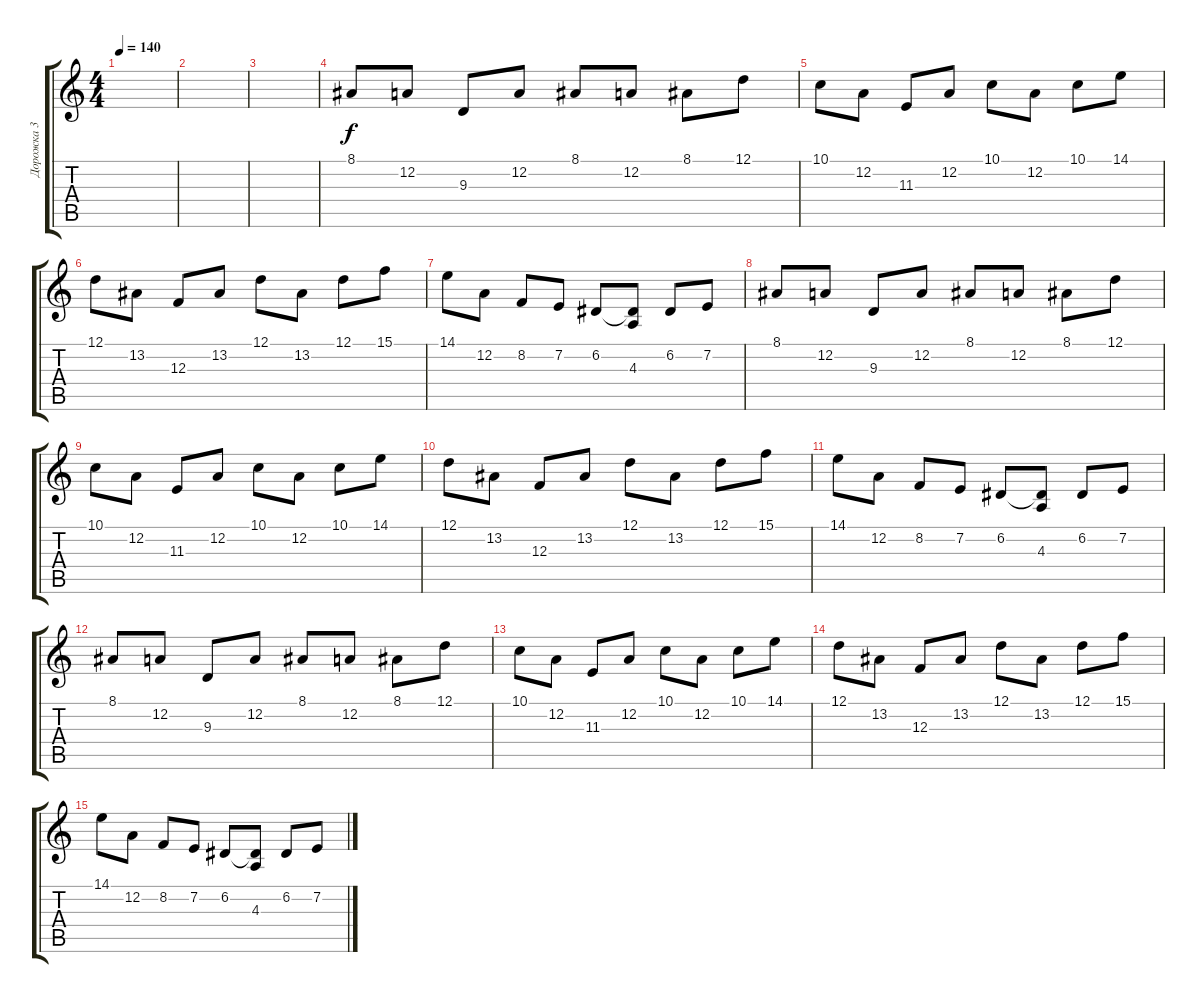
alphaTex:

\track ("Дорожка 3" "Дорожка 3") {instrument harpsichord}
\staff {score tabs}
\tuning (D4 A3 F3 C3 G2 D2) {hide}
\ts (4 4)
\tempo 140
\clef g2
\ks c
|
|
|
8.1.8 12.2.8 9.3.8 12.2.8 8.1.8 12.2.8 8.1.8 12.1.8 |
10.1.8 12.2.8 11.3.8 12.2.8 10.1.8 12.2.8 10.1.8 14.1.8 |
12.1.8 13.2.8 12.3.8 13.2.8 12.1.8 13.2.8 12.1.8 15.1.8 |
14.1.8 12.2.8 8.2.8 7.2.8 6.2.8 (6.2{t} 4.3).8 6.2.8 7.2.8 |
8.1.8 12.2.8 9.3.8 12.2.8 8.1.8 12.2.8 8.1.8 12.1.8 |
10.1.8 12.2.8 11.3.8 12.2.8 10.1.8 12.2.8 10.1.8 14.1.8 |
12.1.8 13.2.8 12.3.8 13.2.8 12.1.8 13.2.8 12.1.8 15.1.8 |
14.1.8 12.2.8 8.2.8 7.2.8 6.2.8 (6.2{t} 4.3).8 6.2.8 7.2.8 |
8.1.8 12.2.8 9.3.8 12.2.8 8.1.8 12.2.8 8.1.8 12.1.8 |
10.1.8 12.2.8 11.3.8 12.2.8 10.1.8 12.2.8 10.1.8 14.1.8 |
12.1.8 13.2.8 12.3.8 13.2.8 12.1.8 13.2.8 12.1.8 15.1.8 |
14.1.8 12.2.8 8.2.8 7.2.8 6.2.8 (6.2{t} 4.3).8 6.2.8 7.2.8
